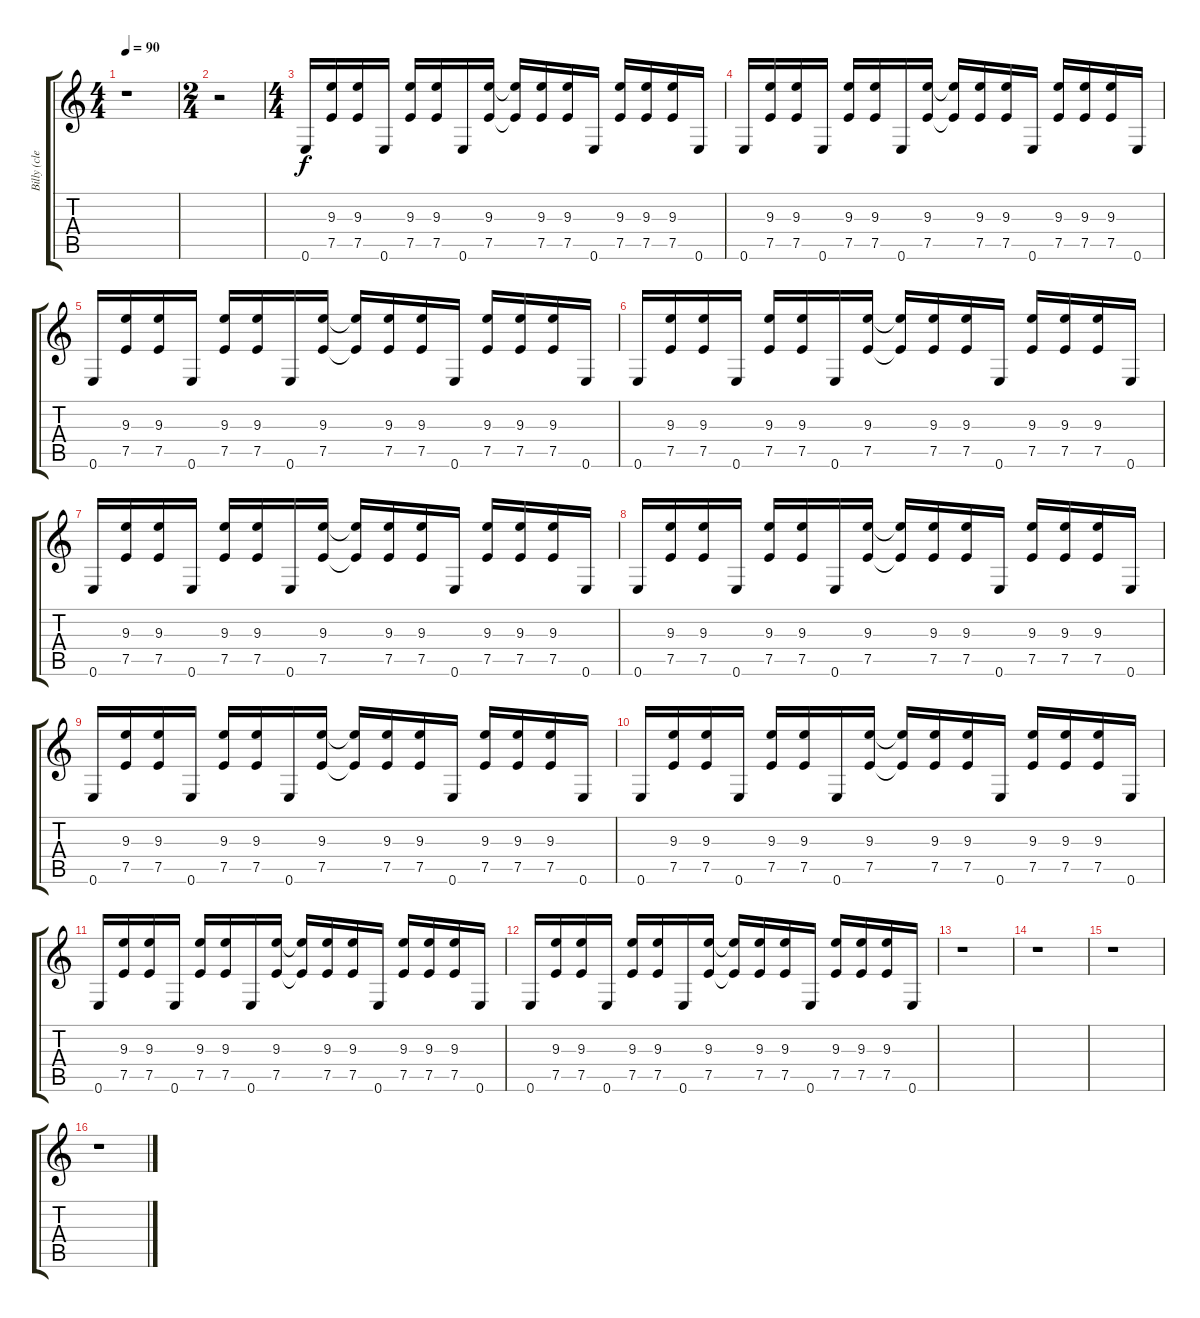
\track ("Billy (clean)" "Billy (cle") {instrument electricguitarclean}
\staff {score tabs}
\tuning (E4 B3 G3 D3 A2 E2) {hide}
\ts (4 4)
\tempo 90
\clef g2
\ks c
r.1{dy f instrument electricguitarclean} |
\ts (2 4)
r.2 |
\ts (4 4)
0.6.16 (9.3 7.5).16 (9.3 7.5).16 0.6.16 (9.3 7.5).16 (9.3 7.5).16 0.6.16 (9.3 7.5).16 (9.3{t} 7.5{t}).16 (9.3 7.5).16 (9.3 7.5).16 0.6.16 (9.3 7.5).16 (9.3 7.5).16 (9.3 7.5).16 0.6.16 |
0.6.16 (9.3 7.5).16 (9.3 7.5).16 0.6.16 (9.3 7.5).16 (9.3 7.5).16 0.6.16 (9.3 7.5).16 (9.3{t} 7.5{t}).16 (9.3 7.5).16 (9.3 7.5).16 0.6.16 (9.3 7.5).16 (9.3 7.5).16 (9.3 7.5).16 0.6.16 |
0.6.16 (9.3 7.5).16 (9.3 7.5).16 0.6.16 (9.3 7.5).16 (9.3 7.5).16 0.6.16 (9.3 7.5).16 (9.3{t} 7.5{t}).16 (9.3 7.5).16 (9.3 7.5).16 0.6.16 (9.3 7.5).16 (9.3 7.5).16 (9.3 7.5).16 0.6.16 |
0.6.16 (9.3 7.5).16 (9.3 7.5).16 0.6.16 (9.3 7.5).16 (9.3 7.5).16 0.6.16 (9.3 7.5).16 (9.3{t} 7.5{t}).16 (9.3 7.5).16 (9.3 7.5).16 0.6.16 (9.3 7.5).16 (9.3 7.5).16 (9.3 7.5).16 0.6.16 |
0.6.16 (9.3 7.5).16 (9.3 7.5).16 0.6.16 (9.3 7.5).16 (9.3 7.5).16 0.6.16 (9.3 7.5).16 (9.3{t} 7.5{t}).16 (9.3 7.5).16 (9.3 7.5).16 0.6.16 (9.3 7.5).16 (9.3 7.5).16 (9.3 7.5).16 0.6.16 |
0.6.16 (9.3 7.5).16 (9.3 7.5).16 0.6.16 (9.3 7.5).16 (9.3 7.5).16 0.6.16 (9.3 7.5).16 (9.3{t} 7.5{t}).16 (9.3 7.5).16 (9.3 7.5).16 0.6.16 (9.3 7.5).16 (9.3 7.5).16 (9.3 7.5).16 0.6.16 |
0.6.16 (9.3 7.5).16 (9.3 7.5).16 0.6.16 (9.3 7.5).16 (9.3 7.5).16 0.6.16 (9.3 7.5).16 (9.3{t} 7.5{t}).16 (9.3 7.5).16 (9.3 7.5).16 0.6.16 (9.3 7.5).16 (9.3 7.5).16 (9.3 7.5).16 0.6.16 |
0.6.16 (9.3 7.5).16 (9.3 7.5).16 0.6.16 (9.3 7.5).16 (9.3 7.5).16 0.6.16 (9.3 7.5).16 (9.3{t} 7.5{t}).16 (9.3 7.5).16 (9.3 7.5).16 0.6.16 (9.3 7.5).16 (9.3 7.5).16 (9.3 7.5).16 0.6.16 |
0.6.16{instrument distortionguitar} (9.3 7.5).16 (9.3 7.5).16 0.6.16 (9.3 7.5).16 (9.3 7.5).16 0.6.16 (9.3 7.5).16 (9.3{t} 7.5{t}).16 (9.3 7.5).16 (9.3 7.5).16 0.6.16 (9.3 7.5).16 (9.3 7.5).16 (9.3 7.5).16 0.6.16 |
0.6.16 (9.3 7.5).16 (9.3 7.5).16 0.6.16 (9.3 7.5).16 (9.3 7.5).16 0.6.16 (9.3 7.5).16 (9.3{t} 7.5{t}).16 (9.3 7.5).16 (9.3 7.5).16 0.6.16 (9.3 7.5).16 (9.3 7.5).16 (9.3 7.5).16 0.6.16 |
r.1 |
r.1 |
r.1 |
r.1
